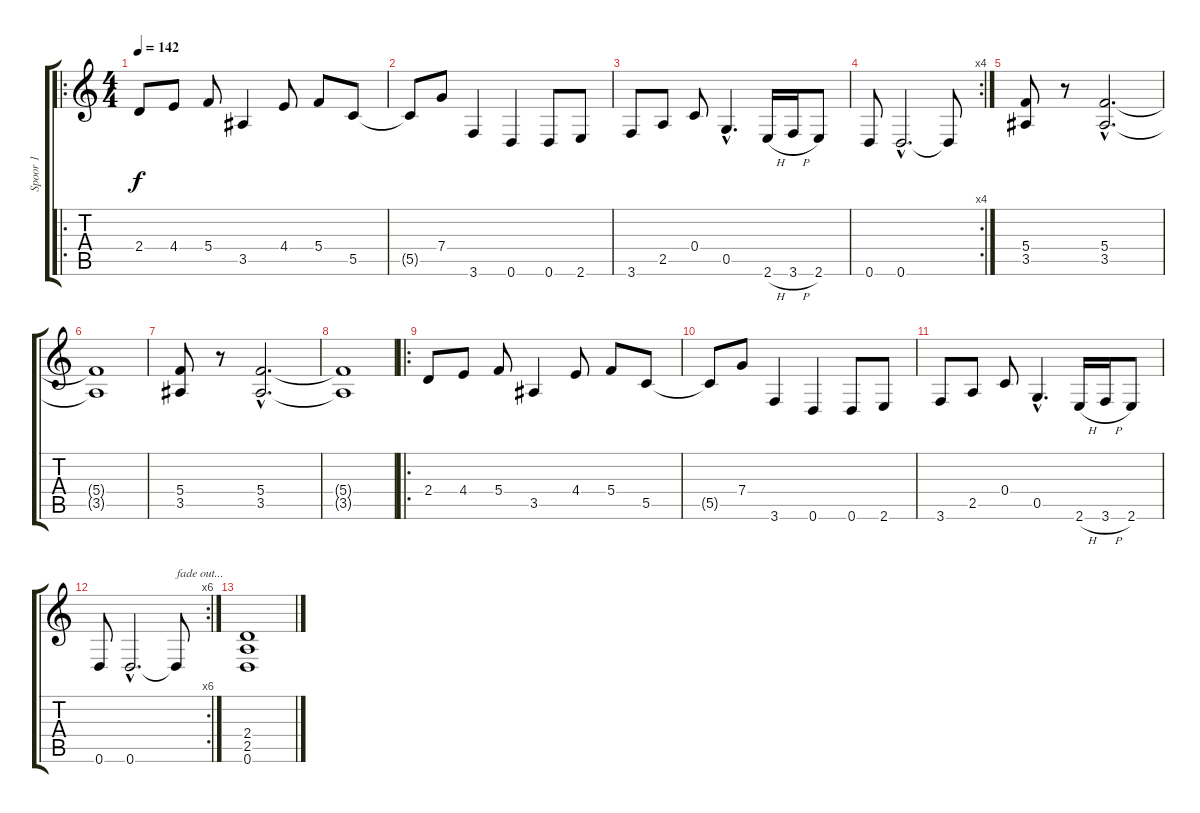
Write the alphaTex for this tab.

\track ("Spoor 1" "Spoor 1") {instrument distortionguitar}
\staff {score tabs}
\tuning (D4 A3 F3 C3 G2 D2) {hide}
\ro
\ts (4 4)
\tempo 142
\clef g2
\ks c
2.4.8{dy f} 4.4.8 5.4.8 3.5.4 4.4.8 5.4.8 5.5.8 |
5.5{t}.8 7.4.8 3.6.4 0.6.4 0.6.8 2.6.8 |
3.6.8 2.5.8 0.4.8 0.5{hac}.4{d} 2.6{h}.16 3.6{h}.16 2.6.8 |
\rc 4
0.6.8 0.6{hac}.2{d} 0.6{t}.8 |
(5.4 3.5).8 r.8 (5.4{hac} 3.5{hac}).2{d} |
(5.4{t} 3.5{t}).1 |
(5.4 3.5).8 r.8 (5.4{hac} 3.5{hac}).2{d} |
(5.4{t} 3.5{t}).1 |
\ro
2.4.8 4.4.8 5.4.8 3.5.4 4.4.8 5.4.8 5.5.8 |
5.5{t}.8 7.4.8 3.6.4 0.6.4 0.6.8 2.6.8 |
3.6.8 2.5.8 0.4.8 0.5{hac}.4{d} 2.6{h}.16 3.6{h}.16 2.6.8 |
\rc 6
0.6.8 0.6{hac}.2{d} 0.6{t}.8{txt "fade out..."} |
(2.4 2.5 0.6).1
